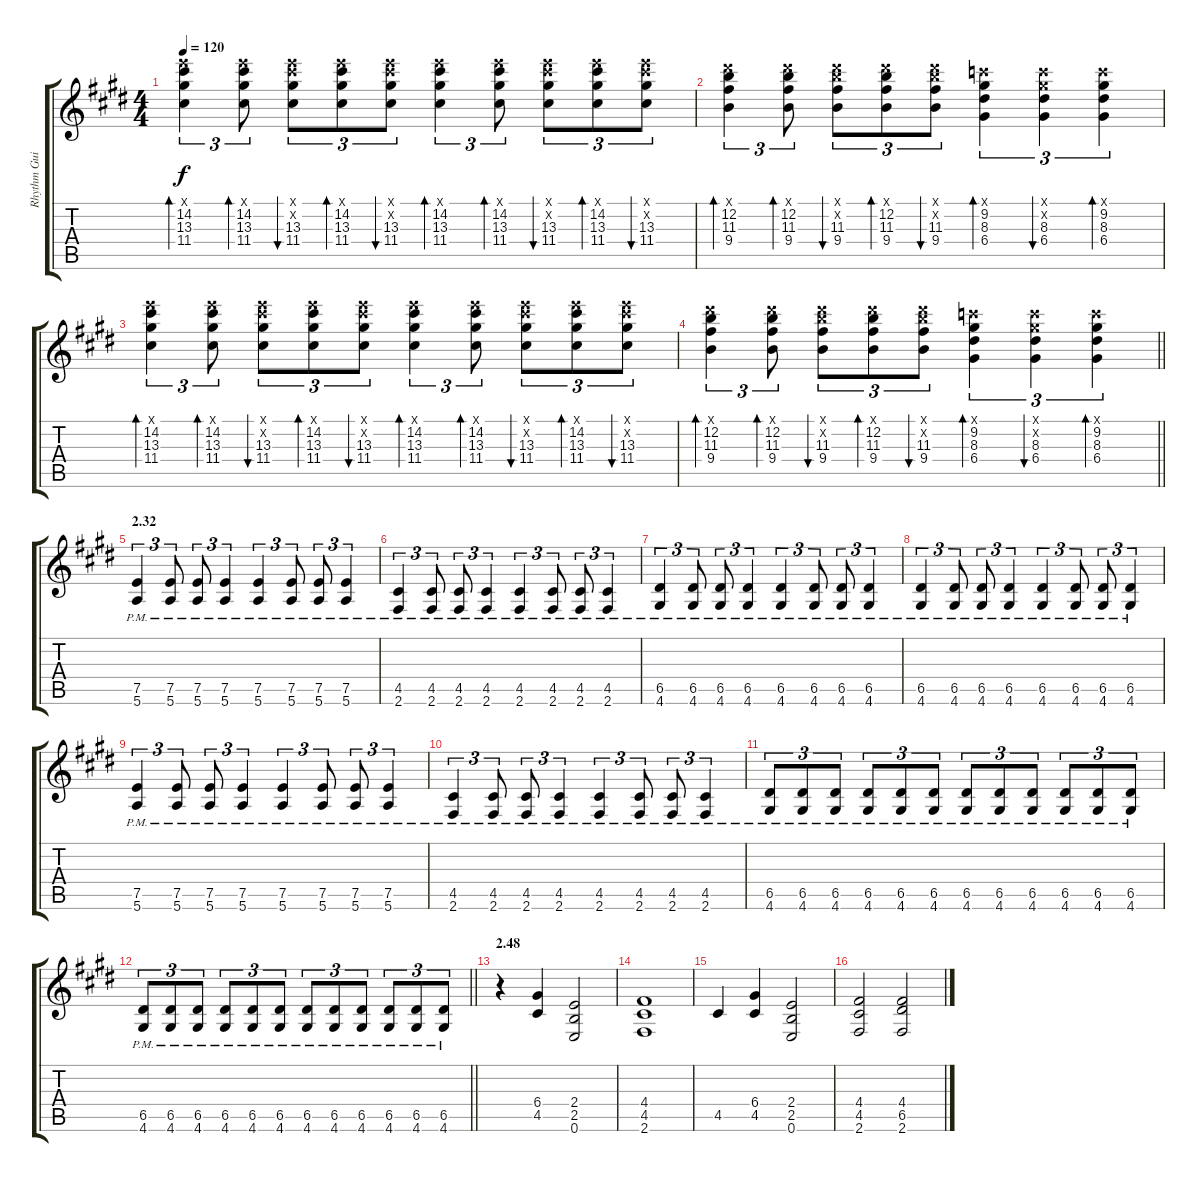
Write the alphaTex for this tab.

\track ("Rhythm Guitar" "Rhythm Gui") {instrument acousticguitarnylon}
\staff {score tabs}
\tuning (E4 B3 G3 D3 A2 E2) {hide}
\ts (4 4)
\tempo 120
\clef g2
\ks c#minor
(12.1{x} 14.2 13.3 11.4).4{tu (3 2) bd 30 dy f} (12.1{x} 14.2 13.3 11.4).8{tu (3 2) bd 30} (12.1{x} 14.2{x} 13.3 11.4).8{tu (3 2) bu 30} (12.1{x} 14.2 13.3 11.4).8{tu (3 2) bd 30} (12.1{x} 14.2{x} 13.3 11.4).8{tu (3 2) bu 30} (12.1{x} 14.2 13.3 11.4).4{tu (3 2) bd 30} (12.1{x} 14.2 13.3 11.4).8{tu (3 2) bd 30} (12.1{x} 14.2{x} 13.3 11.4).8{tu (3 2) bu 30} (12.1{x} 14.2 13.3 11.4).8{tu (3 2) bd 30} (12.1{x} 14.2{x} 13.3 11.4).8{tu (3 2) bu 30} |
(11.1{x} 12.2 11.3 9.4).4{tu (3 2) bd 30} (11.1{x} 12.2 11.3 9.4).8{tu (3 2) bd 30} (11.1{x} 12.2{x} 11.3 9.4).8{tu (3 2) bu 30} (11.1{x} 12.2 11.3 9.4).8{tu (3 2) bd 30} (11.1{x} 12.2{x} 11.3 9.4).8{tu (3 2) bu 30} (8.1{x} 9.2 8.3 6.4).4{tu (3 2) bd 30} (8.1{x} 9.2{x} 8.3 6.4).4{tu (3 2) bu 30} (8.1{x} 9.2 8.3 6.4).4{tu (3 2) bd 30} |
(12.1{x} 14.2 13.3 11.4).4{tu (3 2) bd 30} (12.1{x} 14.2 13.3 11.4).8{tu (3 2) bd 30} (12.1{x} 14.2{x} 13.3 11.4).8{tu (3 2) bu 30} (12.1{x} 14.2 13.3 11.4).8{tu (3 2) bd 30} (12.1{x} 14.2{x} 13.3 11.4).8{tu (3 2) bu 30} (12.1{x} 14.2 13.3 11.4).4{tu (3 2) bd 30} (12.1{x} 14.2 13.3 11.4).8{tu (3 2) bd 30} (12.1{x} 14.2{x} 13.3 11.4).8{tu (3 2) bu 30} (12.1{x} 14.2 13.3 11.4).8{tu (3 2) bd 30} (12.1{x} 14.2{x} 13.3 11.4).8{tu (3 2) bu 30} |
\barLineRight lightlight
(11.1{x} 12.2 11.3 9.4).4{tu (3 2) bd 30} (11.1{x} 12.2 11.3 9.4).8{tu (3 2) bd 30} (11.1{x} 12.2{x} 11.3 9.4).8{tu (3 2) bu 30} (11.1{x} 12.2 11.3 9.4).8{tu (3 2) bd 30} (11.1{x} 12.2{x} 11.3 9.4).8{tu (3 2) bu 30} (8.1{x} 9.2 8.3 6.4).4{tu (3 2) bd 30} (8.1{x} 9.2{x} 8.3 6.4).4{tu (3 2) bu 30} (8.1{x} 9.2 8.3 6.4).4{tu (3 2) bd 30} |
\section ("" "2.32")
(7.5{pm} 5.6{pm}).4{tu (3 2) volume 16 instrument distortionguitar} (7.5{pm} 5.6{pm}).8{tu (3 2)} (7.5{pm} 5.6{pm}).8{tu (3 2)} (7.5{pm} 5.6{pm}).4{tu (3 2)} (7.5{pm} 5.6{pm}).4{tu (3 2)} (7.5{pm} 5.6{pm}).8{tu (3 2)} (7.5{pm} 5.6{pm}).8{tu (3 2)} (7.5{pm} 5.6{pm}).4{tu (3 2)} |
(4.5{pm} 2.6{pm}).4{tu (3 2)} (4.5{pm} 2.6{pm}).8{tu (3 2)} (4.5{pm} 2.6{pm}).8{tu (3 2)} (4.5{pm} 2.6{pm}).4{tu (3 2)} (4.5{pm} 2.6{pm}).4{tu (3 2)} (4.5{pm} 2.6{pm}).8{tu (3 2)} (4.5{pm} 2.6{pm}).8{tu (3 2)} (4.5{pm} 2.6{pm}).4{tu (3 2)} |
(6.5{pm} 4.6{pm}).4{tu (3 2)} (6.5{pm} 4.6{pm}).8{tu (3 2)} (6.5{pm} 4.6{pm}).8{tu (3 2)} (6.5{pm} 4.6{pm}).4{tu (3 2)} (6.5{pm} 4.6{pm}).4{tu (3 2)} (6.5{pm} 4.6{pm}).8{tu (3 2)} (6.5{pm} 4.6{pm}).8{tu (3 2)} (6.5{pm} 4.6{pm}).4{tu (3 2)} |
(6.5{pm} 4.6{pm}).4{tu (3 2)} (6.5{pm} 4.6{pm}).8{tu (3 2)} (6.5{pm} 4.6{pm}).8{tu (3 2)} (6.5{pm} 4.6{pm}).4{tu (3 2)} (6.5{pm} 4.6{pm}).4{tu (3 2)} (6.5{pm} 4.6{pm}).8{tu (3 2)} (6.5{pm} 4.6{pm}).8{tu (3 2)} (6.5{pm} 4.6{pm}).4{tu (3 2)} |
(7.5{pm} 5.6{pm}).4{tu (3 2)} (7.5{pm} 5.6{pm}).8{tu (3 2)} (7.5{pm} 5.6{pm}).8{tu (3 2)} (7.5{pm} 5.6{pm}).4{tu (3 2)} (7.5{pm} 5.6{pm}).4{tu (3 2)} (7.5{pm} 5.6{pm}).8{tu (3 2)} (7.5{pm} 5.6{pm}).8{tu (3 2)} (7.5{pm} 5.6{pm}).4{tu (3 2)} |
(4.5{pm} 2.6{pm}).4{tu (3 2)} (4.5{pm} 2.6{pm}).8{tu (3 2)} (4.5{pm} 2.6{pm}).8{tu (3 2)} (4.5{pm} 2.6{pm}).4{tu (3 2)} (4.5{pm} 2.6{pm}).4{tu (3 2)} (4.5{pm} 2.6{pm}).8{tu (3 2)} (4.5{pm} 2.6{pm}).8{tu (3 2)} (4.5{pm} 2.6{pm}).4{tu (3 2)} |
(6.5{pm} 4.6{pm}).8{tu (3 2)} (6.5{pm} 4.6{pm}).8{tu (3 2)} (6.5{pm} 4.6{pm}).8{tu (3 2)} (6.5{pm} 4.6{pm}).8{tu (3 2)} (6.5{pm} 4.6{pm}).8{tu (3 2)} (6.5{pm} 4.6{pm}).8{tu (3 2)} (6.5{pm} 4.6{pm}).8{tu (3 2)} (6.5{pm} 4.6{pm}).8{tu (3 2)} (6.5{pm} 4.6{pm}).8{tu (3 2)} (6.5{pm} 4.6{pm}).8{tu (3 2)} (6.5{pm} 4.6{pm}).8{tu (3 2)} (6.5{pm} 4.6{pm}).8{tu (3 2)} |
\barLineRight lightlight
(6.5{pm} 4.6{pm}).8{tu (3 2)} (6.5{pm} 4.6{pm}).8{tu (3 2)} (6.5{pm} 4.6{pm}).8{tu (3 2)} (6.5{pm} 4.6{pm}).8{tu (3 2)} (6.5{pm} 4.6{pm}).8{tu (3 2)} (6.5{pm} 4.6{pm}).8{tu (3 2)} (6.5{pm} 4.6{pm}).8{tu (3 2)} (6.5{pm} 4.6{pm}).8{tu (3 2)} (6.5{pm} 4.6{pm}).8{tu (3 2)} (6.5{pm} 4.6{pm}).8{tu (3 2)} (6.5{pm} 4.6{pm}).8{tu (3 2)} (6.5{pm} 4.6{pm}).8{tu (3 2)} |
\section ("" "2.48")
r.4 (6.4 4.5).4 (2.4 2.5 0.6).2 |
(4.4 4.5 2.6).1 |
4.5.4 (6.4 4.5).4 (2.4 2.5 0.6).2 |
(4.4 4.5 2.6).2 (4.4 6.5 2.6).2
